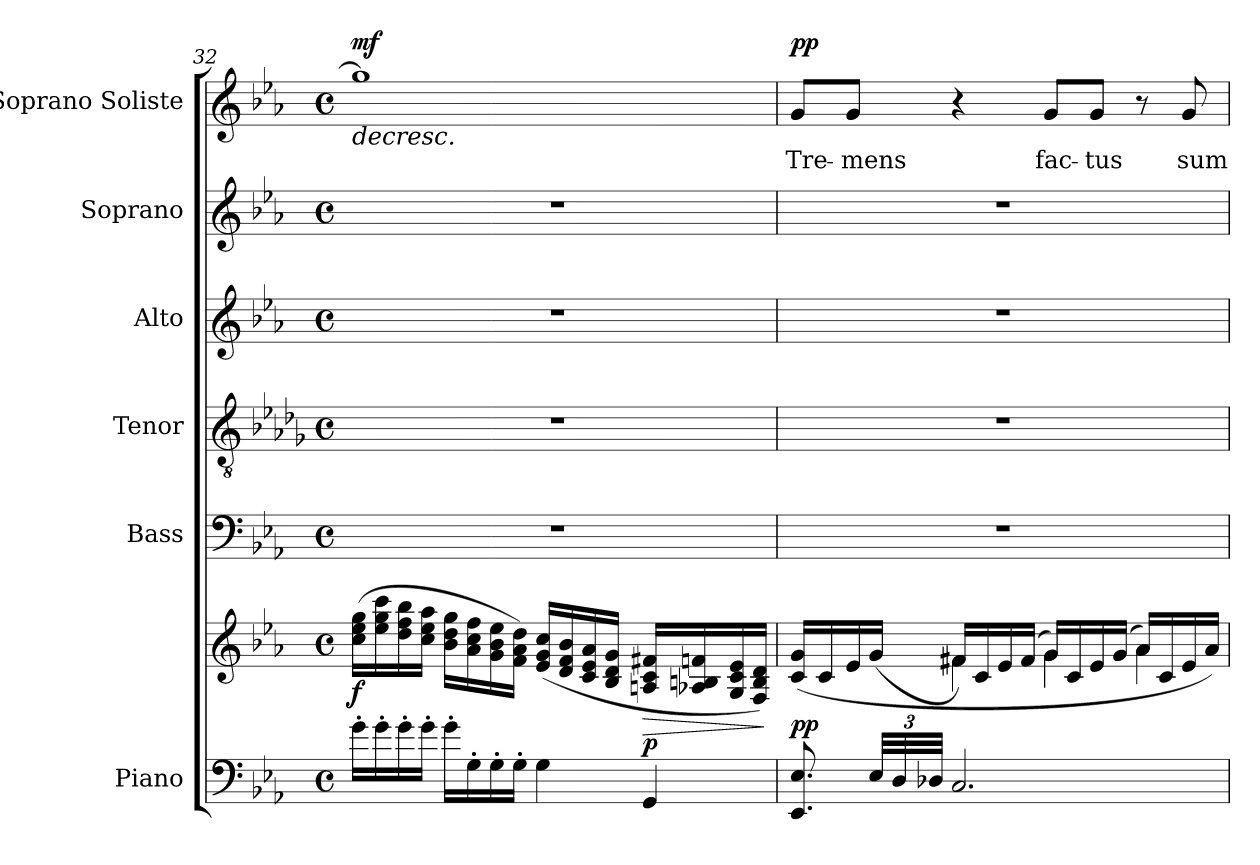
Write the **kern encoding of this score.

**kern	**kern	**dynam	**kern	**kern	**kern	**kern	**kern	**text	**dynam
*part6	*part6	*part6	*part5	*part4	*part3	*part2	*part1	*part1	*part1
*staff7	*staff6	*staff6/7	*staff5	*staff4	*staff3	*staff2	*staff1	*staff1	*staff1
*I"Piano	*	*	*I"Bass	*I"Tenor	*I"Alto	*I"Soprano	*I"Soprano Soliste	*	*
*I'Pno.	*	*	*I'B.	*I'T.	*I'A.	*I'S.	*	*	*
!!LO:LB:g=z
*clefF4	*clefG2	*	*clefF4	*clefGv2	*clefG2	*clefG2	*clefG2	*	*
*	*	*	*	*ITrd8c14	*	*	*	*	*
*k[b-e-a-]	*k[b-e-a-]	*	*k[b-e-a-]	*k[b-e-a-d-g-]	*k[b-e-a-]	*k[b-e-a-]	*k[b-e-a-]	*	*
*M4/4	*M4/4	*	*M4/4	*M4/4	*M4/4	*M4/4	*M4/4	*	*
*met(c)	*met(c)	*	*met(c)	*met(c)	*met(c)	*met(c)	*met(c)	*	*
=32	=32	=32	=32	=32	=32	=32	=32	=32	=32
!	!	!LO:DY:b	!	!	!	!	!	!	!LO:HP:b
!	!	!	!	!	!	!	!	!	!LO:DY:n=1:a
16g'\LL	(16cc\ 16ee-\ 16gg\LL	f	1r	1r	1r	1r	1gg]	.	> mf
16g'\	16ee-\ 16gg\ 16ccc\	.	.	.	.	.	.	.	.
16g'\	16dd\ 16ff\ 16bb-\	.	.	.	.	.	.	.	.
16g'\JJ	16cc\ 16ee-\ 16aa-\JJ	.	.	.	.	.	.	.	.
16g'\LL	16b-\ 16dd\ 16gg\LL	.	.	.	.	.	.	.	.
16G'\	16a-\ 16cc\ 16ff\	.	.	.	.	.	.	.	.
16G'\	16g\ 16b-\ 16ee-\	.	.	.	.	.	.	.	.
16G'\JJ	16f\ 16a-\ 16dd\JJ)	.	.	.	.	.	.	.	.
4G\	(16e-/ 16g/ 16cc/LL	.	.	.	.	.	.	.	.
.	16d/ 16f/ 16b-/	.	.	.	.	.	.	.	.
.	16c/ 16e-/ 16a-/	.	.	.	.	.	.	.	.
.	16B-/ 16d/ 16g/JJ	.	.	.	.	.	.	.	.
!	!	!LO:HP:b	!	!	!	!	!	!	!
!	!	!LO:DY:n=1:a=2	!	!	!	!	!	!	!
4GG/	16An/ 16c/ 16f#X/LL	> p	.	.	.	.	.	.	.
.	16A-X/ 16Bn/ 16fn/	.	.	.	.	.	.	.	.
.	16G/ 16c/ 16e-/	.	.	.	.	.	.	.	.
.	16F/ 16B/ 16d/JJ)	.	.	.	.	.	.	.	.
.	.	]	.	.	.	.	.	.	.
=33	=33	=33	=33	=33	=33	=33	=33	=33	=33
*	*^	*	*	*	*	*	*	*	*
!	!	!	!LO:DY:a=2	!	!	!	!	!	!	!LO:DY:a
8.EE-/ 8.E-/	(>16c/ 16g/LL	4ryy	pp	1r	1r	1r	1r	8g/L	Tre-	pp
.	16c/	.	.	.	.	.	.	.	.	.
.	16e-/	.	.	.	.	.	.	8g/J	-mens	]
*Xbrackettup	*	*	*	*	*	*	*	*	*	*
48E-/LLL	(16g/JJ	.	.	.	.	.	.	.	.	.
48D/	.	.	.	.	.	.	.	.	.	.
48D-X/JJJ	.	.	.	.	.	.	.	.	.	.
2.C/	16f#X/LL)	4f#\	.	.	.	.	.	4r	.	.
.	16c/	.	.	.	.	.	.	.	.	.
.	16e-/	.	.	.	.	.	.	.	.	.
.	(16f#/JJ	.	.	.	.	.	.	.	.	.
.	16g/LL)	4g\	.	.	.	.	.	8g/L	fac-	.
.	16c/	.	.	.	.	.	.	.	.	.
.	16e-/	.	.	.	.	.	.	8g/J	-tus	.
.	(16g/JJ	.	.	.	.	.	.	.	.	.
.	16a-/LL)	4a-\	.	.	.	.	.	8r	.	.
.	16c/	.	.	.	.	.	.	.	.	.
.	16e-/	.	.	.	.	.	.	8g/	sum	.
.	16a-/JJ)	.	.	.	.	.	.	.	.	.
*	*v	*v	*	*	*	*	*	*	*	*
=	=	=	=	=	=	=	=	=	=
*-	*-	*-	*-	*-	*-	*-	*-	*-	*-
